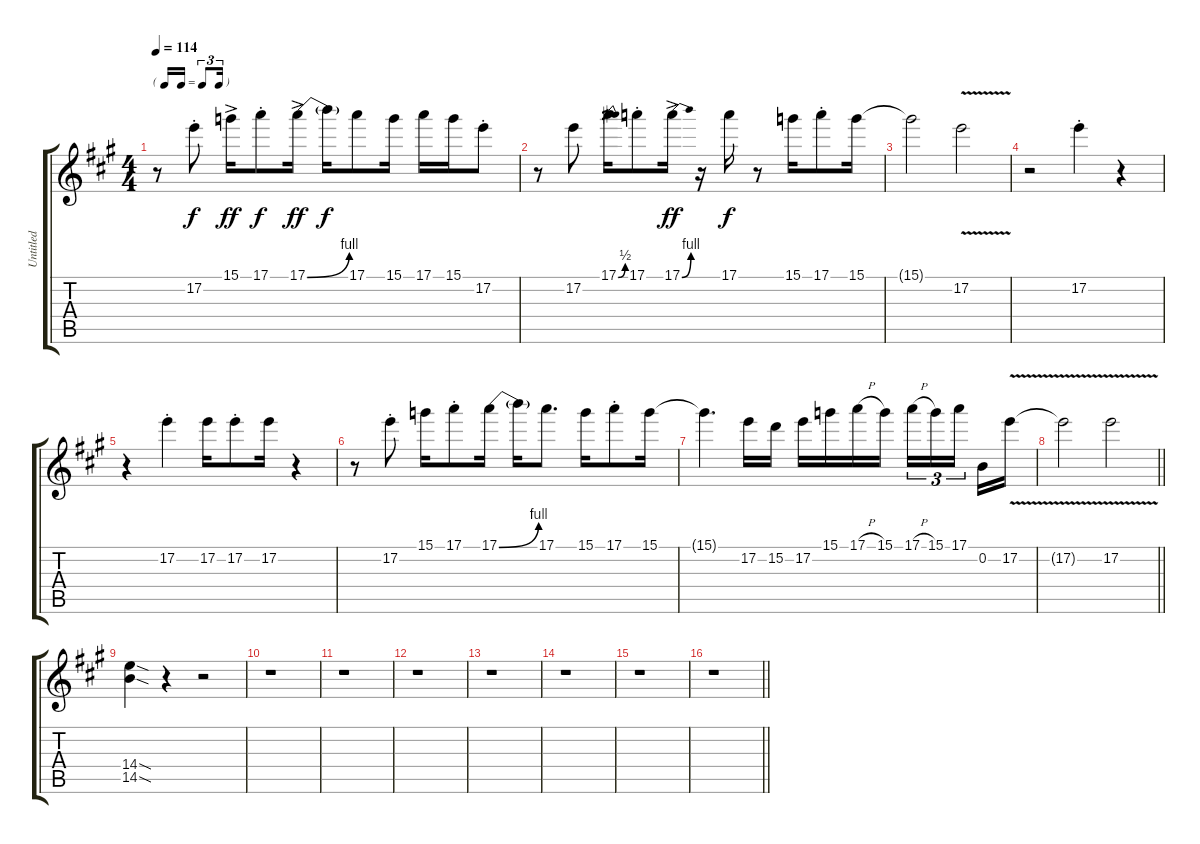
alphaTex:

\track ("Untitled" "Untitled") {instrument overdrivenguitar}
\staff {score tabs}
\tuning (E4 B3 G3 D3 A2 E2) {hide}
\ts (4 4)
\tf triplet16th
\tempo 114
\clef g2
\ks a
r.8{dy f} 17.2{st}.8 15.1{ac}.16{dy ff} 17.1{st}.8{dy f} 17.1{be (bend 0 0 60 4) ac}.16{dy ff} 17.1{t}.16{dy f} 17.1.8 15.1.16 17.1.16 15.1.16 17.2{st}.8 |
r.8 17.2.8 17.1{be (bend 0 0 60 2)}.16 17.1{st}.8 17.1{be (bend 0 0 60 4) ac}.16{dy ff} r.16 17.1.16{dy f} r.8 15.1.16 17.1{st}.8 15.1.16 |
15.1{t}.2 17.2{v}.2 |
r.2 17.2{st}.4 r.4 |
r.4 17.2{st}.4 17.2.16 17.2{st}.8 17.2.16 r.4 |
r.8 17.2{st}.8 15.1.16 17.1{st}.8 17.1{be (bend 0 0 60 4)}.16 17.1{t}.16 17.1.8{d} 15.1.16 17.1{st}.8 15.1.16 |
15.1{t}.4{d} 17.2.16 15.2.16 17.2.16 15.1.16 17.1{h}.16 15.1.16 17.1{h}.16{tu (3 2)} 15.1.16{tu (3 2)} 17.1.16{tu (3 2) beam splitsecondary} 0.2.16 17.2{v}.16 |
\barLineRight lightlight
17.2{v t}.2 17.2{v}.2 |
(14.4{sod} 14.5{sod}).4 r.4 r.2 |
r.1 |
r.1 |
r.1 |
r.1 |
r.1 |
r.1 |
\barLineRight lightlight
r.1
